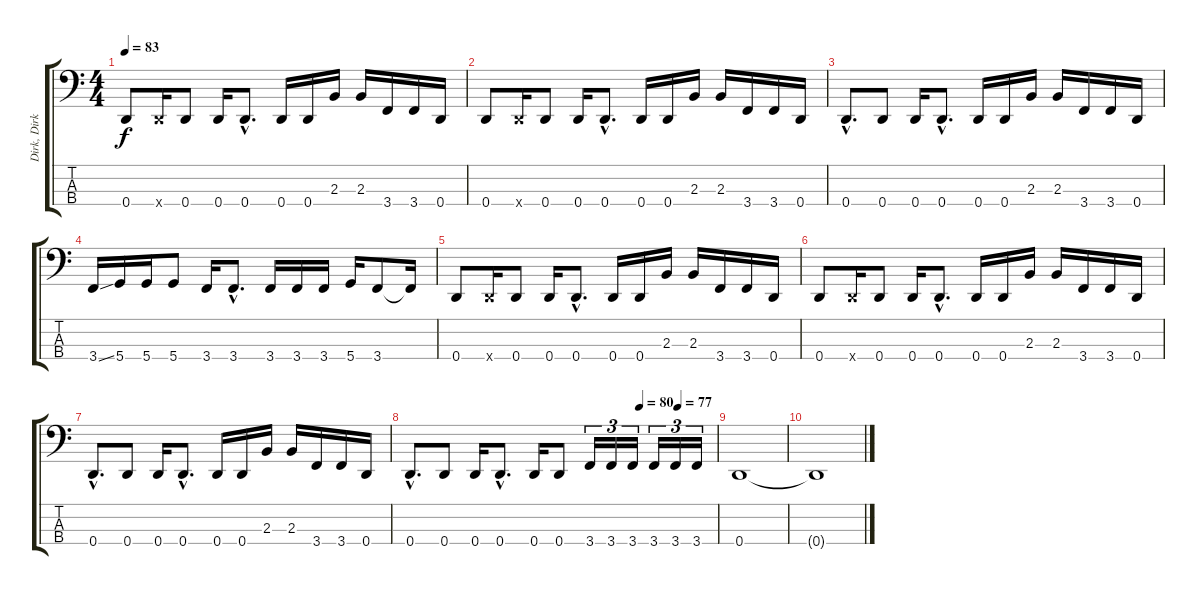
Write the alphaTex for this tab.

\track ("Dirk, Dirk, Diiirrrrk!!!" "Dirk, Dirk") {instrument electricbassfinger}
\staff {score tabs}
\tuning (G2 D2 A1 D1) {hide}
\ts (4 4)
\tempo 83
\clef f4
\ks c
0.4.8{dy f} 0.4{x}.16 0.4.8 0.4.16 0.4{hac}.8{d} 0.4.16 0.4.16 2.3.16 2.3.16 3.4.16 3.4.16 0.4.16 |
0.4.8 0.4{x}.16 0.4.8 0.4.16 0.4{hac}.8{d} 0.4.16 0.4.16 2.3.16 2.3.16 3.4.16 3.4.16 0.4.16 |
0.4{hac}.8{d} 0.4.8 0.4.16 0.4{hac}.8{d} 0.4.16 0.4.16 2.3.16 2.3.16 3.4.16 3.4.16 0.4.16 |
3.4{ss}.16 5.4.16 5.4.16 5.4.8 3.4.16 3.4{hac}.8{d} 3.4.16 3.4.16 3.4.16 5.4.16 3.4.8 3.4{t}.16 |
0.4.8 0.4{x}.16 0.4.8 0.4.16 0.4{hac}.8{d} 0.4.16 0.4.16 2.3.16 2.3.16 3.4.16 3.4.16 0.4.16 |
0.4.8 0.4{x}.16 0.4.8 0.4.16 0.4{hac}.8{d} 0.4.16 0.4.16 2.3.16 2.3.16 3.4.16 3.4.16 0.4.16 |
0.4{hac}.8{d} 0.4.8 0.4.16 0.4{hac}.8{d} 0.4.16 0.4.16 2.3.16 2.3.16 3.4.16 3.4.16 0.4.16 |
\tempo (80 0.75)
\tempo (77 0.875)
0.4{hac}.8{d} 0.4.8 0.4.16 0.4{hac}.8{d} 0.4.16 0.4.8 3.4.16{tu (3 2)} 3.4.16{tu (3 2)} 3.4.16{tu (3 2)} 3.4.16{tu (3 2)} 3.4.16{tu (3 2)} 3.4.16{tu (3 2)} |
0.4.1 |
0.4{t}.1
